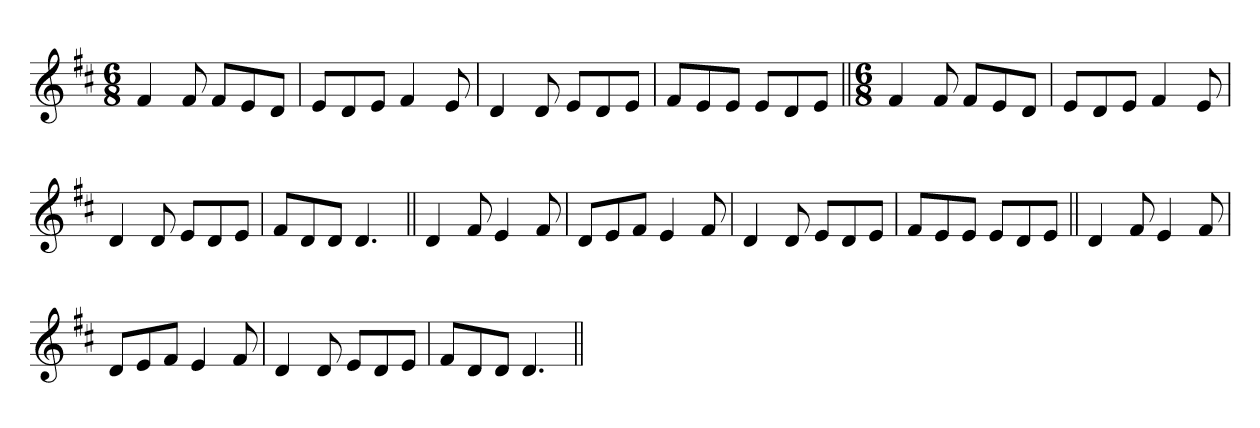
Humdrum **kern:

**kern
*part1
*staff1
*clefG2
*k[f#c#]
*D:
*M6/8
=1
4f#
8f#
8f#L
8e
8dJ
=
8eL
8d
8eJ
4f#
8e
=
4d
8d
8eL
8d
8eJ
=
8f#L
8e
8eJ
8eL
8d
8eJ
=||
*M6/8
4f#
8f#
8f#L
8e
8dJ
=
8eL
8d
8eJ
4f#
8e
=
4d
8d
8eL
8d
8eJ
=
8f#L
8d
8dJ
4.d
=||
4d
8f#
4e
8f#
=
8dL
8e
8f#J
4e
8f#
=
4d
8d
8eL
8d
8eJ
=
8f#L
8e
8eJ
8eL
8d
8eJ
=||
4d
8f#
4e
8f#
=
8dL
8e
8f#J
4e
8f#
=
4d
8d
8eL
8d
8eJ
=
8f#L
8d
8dJ
4.d
=||
*-
